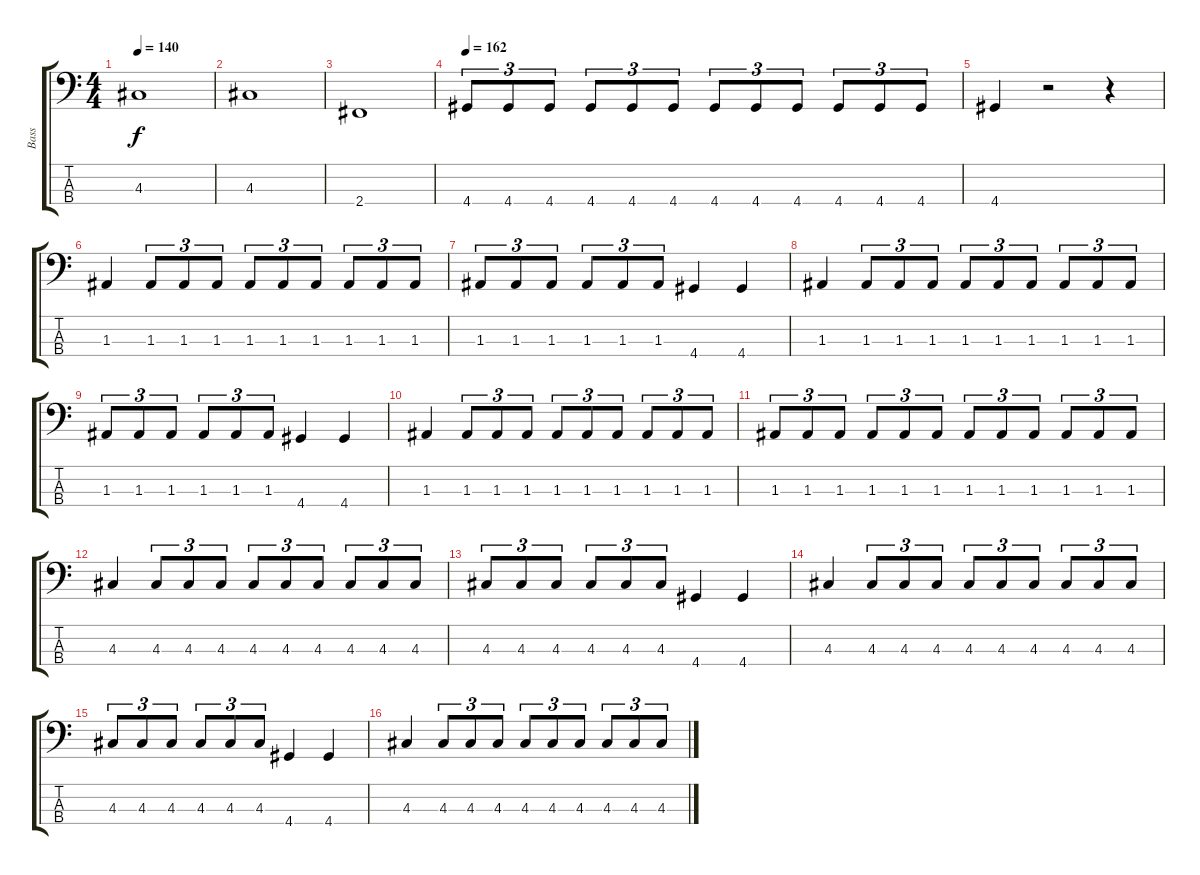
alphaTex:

\track ("Bass" "Bass") {instrument electricbassfinger}
\staff {score tabs}
\tuning (G2 D2 A1 E1) {hide}
\ts (4 4)
\tempo 140
\clef f4
\ks c
4.3{t}.1{dy f} |
\section ("" "")
4.3.1 |
2.4.1 |
\tempo 162
4.4.8{tu (3 2)} 4.4.8{tu (3 2)} 4.4.8{tu (3 2)} 4.4.8{tu (3 2)} 4.4.8{tu (3 2)} 4.4.8{tu (3 2)} 4.4.8{tu (3 2)} 4.4.8{tu (3 2)} 4.4.8{tu (3 2)} 4.4.8{tu (3 2)} 4.4.8{tu (3 2)} 4.4.8{tu (3 2)} |
4.4.4 r.2 r.4 |
\section ("" "")
1.3.4 1.3.8{tu (3 2)} 1.3.8{tu (3 2)} 1.3.8{tu (3 2)} 1.3.8{tu (3 2)} 1.3.8{tu (3 2)} 1.3.8{tu (3 2)} 1.3.8{tu (3 2)} 1.3.8{tu (3 2)} 1.3.8{tu (3 2)} |
1.3.8{tu (3 2)} 1.3.8{tu (3 2)} 1.3.8{tu (3 2)} 1.3.8{tu (3 2)} 1.3.8{tu (3 2)} 1.3.8{tu (3 2)} 4.4.4 4.4.4 |
1.3.4 1.3.8{tu (3 2)} 1.3.8{tu (3 2)} 1.3.8{tu (3 2)} 1.3.8{tu (3 2)} 1.3.8{tu (3 2)} 1.3.8{tu (3 2)} 1.3.8{tu (3 2)} 1.3.8{tu (3 2)} 1.3.8{tu (3 2)} |
1.3.8{tu (3 2)} 1.3.8{tu (3 2)} 1.3.8{tu (3 2)} 1.3.8{tu (3 2)} 1.3.8{tu (3 2)} 1.3.8{tu (3 2)} 4.4.4 4.4.4 |
1.3.4 1.3.8{tu (3 2)} 1.3.8{tu (3 2)} 1.3.8{tu (3 2)} 1.3.8{tu (3 2)} 1.3.8{tu (3 2)} 1.3.8{tu (3 2)} 1.3.8{tu (3 2)} 1.3.8{tu (3 2)} 1.3.8{tu (3 2)} |
1.3.8{tu (3 2)} 1.3.8{tu (3 2)} 1.3.8{tu (3 2)} 1.3.8{tu (3 2)} 1.3.8{tu (3 2)} 1.3.8{tu (3 2)} 1.3.8{tu (3 2)} 1.3.8{tu (3 2)} 1.3.8{tu (3 2)} 1.3.8{tu (3 2)} 1.3.8{tu (3 2)} 1.3.8{tu (3 2)} |
4.3.4 4.3.8{tu (3 2)} 4.3.8{tu (3 2)} 4.3.8{tu (3 2)} 4.3.8{tu (3 2)} 4.3.8{tu (3 2)} 4.3.8{tu (3 2)} 4.3.8{tu (3 2)} 4.3.8{tu (3 2)} 4.3.8{tu (3 2)} |
4.3.8{tu (3 2)} 4.3.8{tu (3 2)} 4.3.8{tu (3 2)} 4.3.8{tu (3 2)} 4.3.8{tu (3 2)} 4.3.8{tu (3 2)} 4.4.4 4.4.4 |
4.3.4 4.3.8{tu (3 2)} 4.3.8{tu (3 2)} 4.3.8{tu (3 2)} 4.3.8{tu (3 2)} 4.3.8{tu (3 2)} 4.3.8{tu (3 2)} 4.3.8{tu (3 2)} 4.3.8{tu (3 2)} 4.3.8{tu (3 2)} |
4.3.8{tu (3 2)} 4.3.8{tu (3 2)} 4.3.8{tu (3 2)} 4.3.8{tu (3 2)} 4.3.8{tu (3 2)} 4.3.8{tu (3 2)} 4.4.4 4.4.4 |
4.3.4 4.3.8{tu (3 2)} 4.3.8{tu (3 2)} 4.3.8{tu (3 2)} 4.3.8{tu (3 2)} 4.3.8{tu (3 2)} 4.3.8{tu (3 2)} 4.3.8{tu (3 2)} 4.3.8{tu (3 2)} 4.3.8{tu (3 2)}
